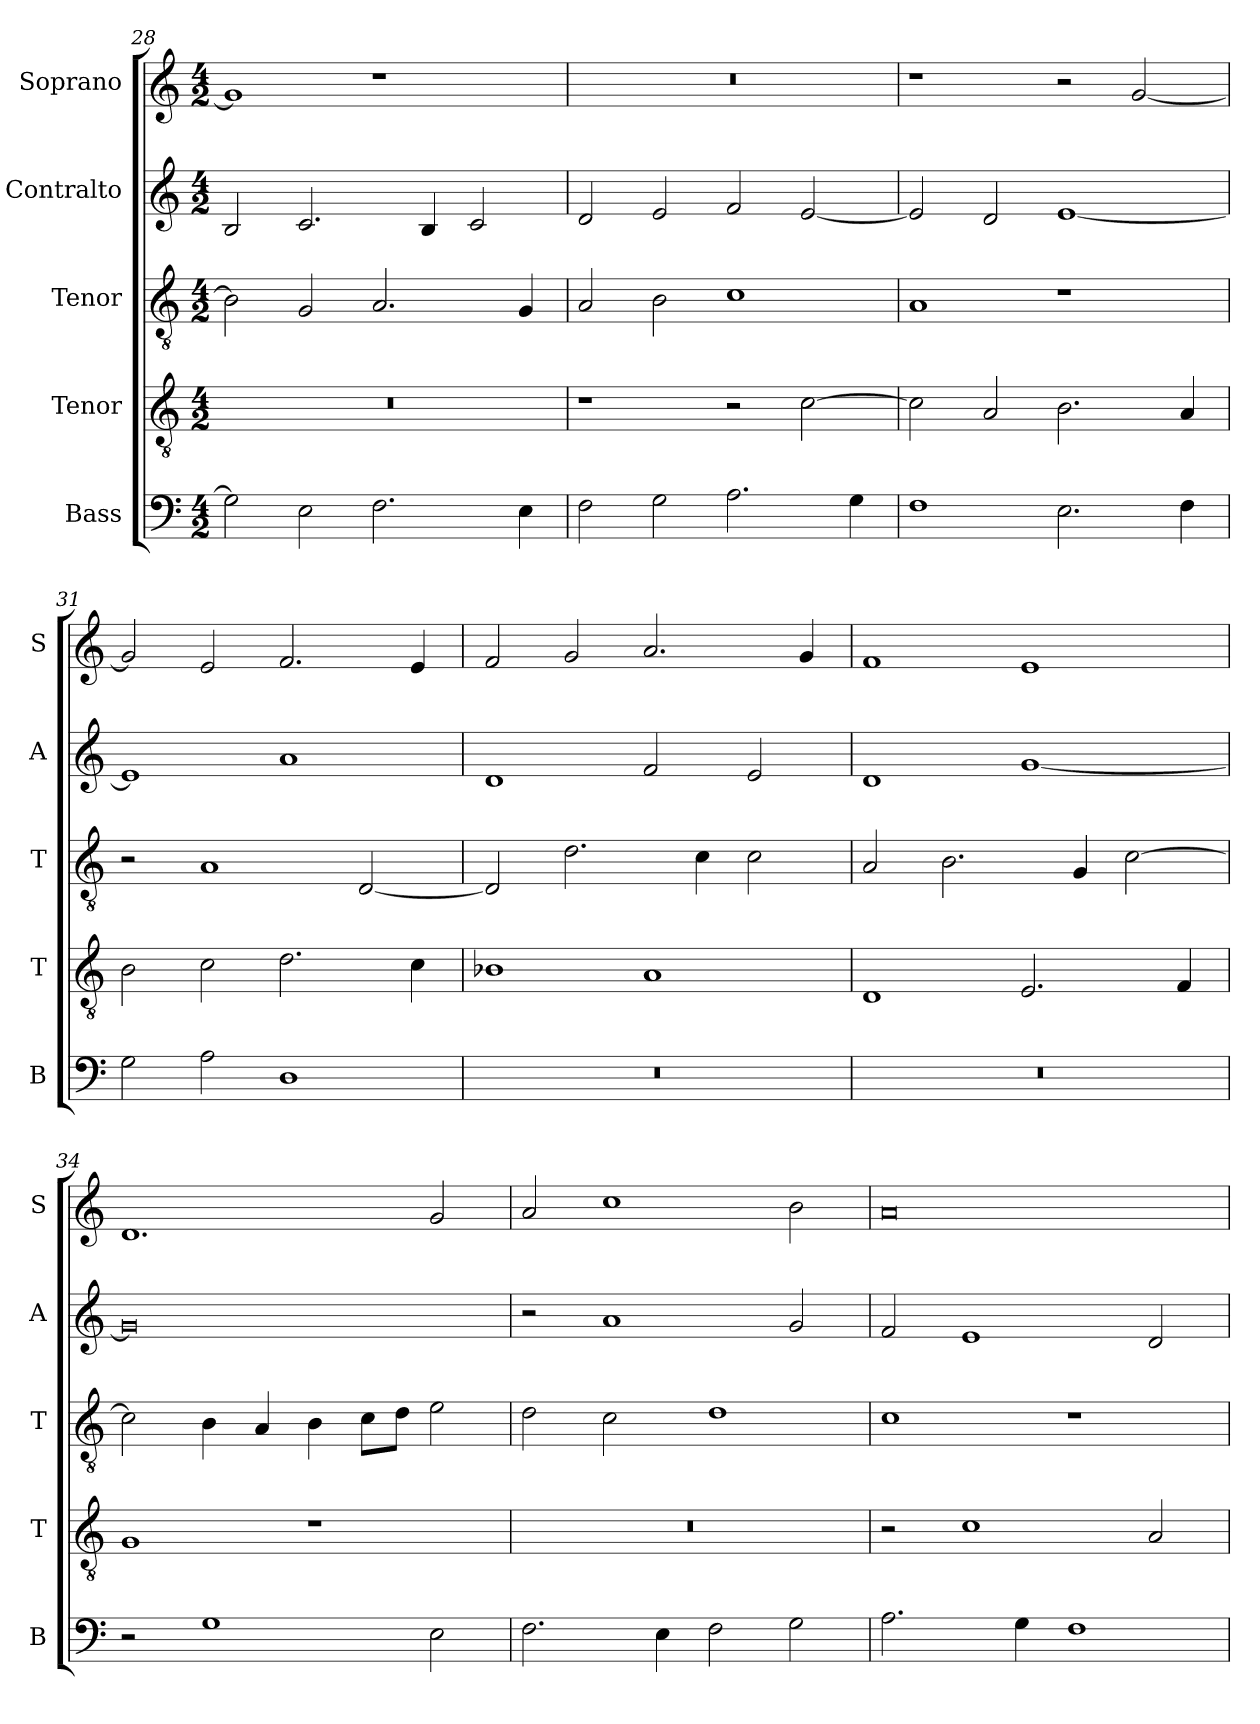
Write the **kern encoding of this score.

**kern	**kern	**kern	**kern	**kern
*part5	*part4	*part3	*part2	*part1
*staff5	*staff4	*staff3	*staff2	*staff1
*I"Bass	*I"Tenor	*I"Tenor	*I"Contralto	*I"Soprano
*I'B	*I'T	*I'T	*I'A	*I'S
*clefF4	*clefGv2	*clefGv2	*clefG2	*clefG2
*k[]	*k[]	*k[]	*k[]	*k[]
*E:phr	*E:phr	*E:phr	*E:phr	*E:phr
*M4/2	*M4/2	*M4/2	*M4/2	*M4/2
=28	=28	=28	=28	=28
2G]	0r	2B]	2B	1g]
2E	.	2G	2.c	.
2.F	.	2.A	.	1r
.	.	.	4B	.
.	.	.	2c	.
4E	.	4G	.	.
=29	=29	=29	=29	=29
2F	1r	2A	2d	0r
2G	.	2B	2e	.
2.A	2r	1c	2f	.
.	[2c	.	[2e	.
4G	.	.	.	.
=30	=30	=30	=30	=30
1F	2c]	1A	2e]	1r
.	2A	.	2d	.
2.E	2.B	1r	[1e	2r
.	.	.	.	[2g
4F	4A	.	.	.
=31	=31	=31	=31	=31
2G	2B	2r	1e]	2g]
2A	2c	1A	.	2e
1D	2.d	.	1a	2.f
.	.	[2D	.	.
.	4c	.	.	4e
=32	=32	=32	=32	=32
0r	1B-X	2D]	1d	2f
.	.	2.d	.	2g
.	1A	.	2f	2.a
.	.	4c	.	.
.	.	2c	2e	.
.	.	.	.	4g
=33	=33	=33	=33	=33
0r	1D	2A	1d	1f
.	.	2.B	.	.
.	2.E	.	[1g	1e
.	.	4G	.	.
.	.	[2c	.	.
.	4F	.	.	.
=34	=34	=34	=34	=34
2r	1G	2c]	0g]	1.d
1G	.	4B	.	.
.	.	4A	.	.
.	1r	4B	.	.
.	.	8c\L	.	.
.	.	8d\J	.	.
2E	.	2e	.	2g
=35	=35	=35	=35	=35
2.F	0r	2d	2r	2a
.	.	2c	1a	1cc
4E	.	.	.	.
2F	.	1d	.	.
2G	.	.	2g	2b
=36	=36	=36	=36	=36
2.A	2r	1c	2f	0a
.	1c	.	1e	.
4G	.	.	.	.
1F	.	1r	.	.
.	2A	.	2d	.
=	=	=	=	=
*-	*-	*-	*-	*-
